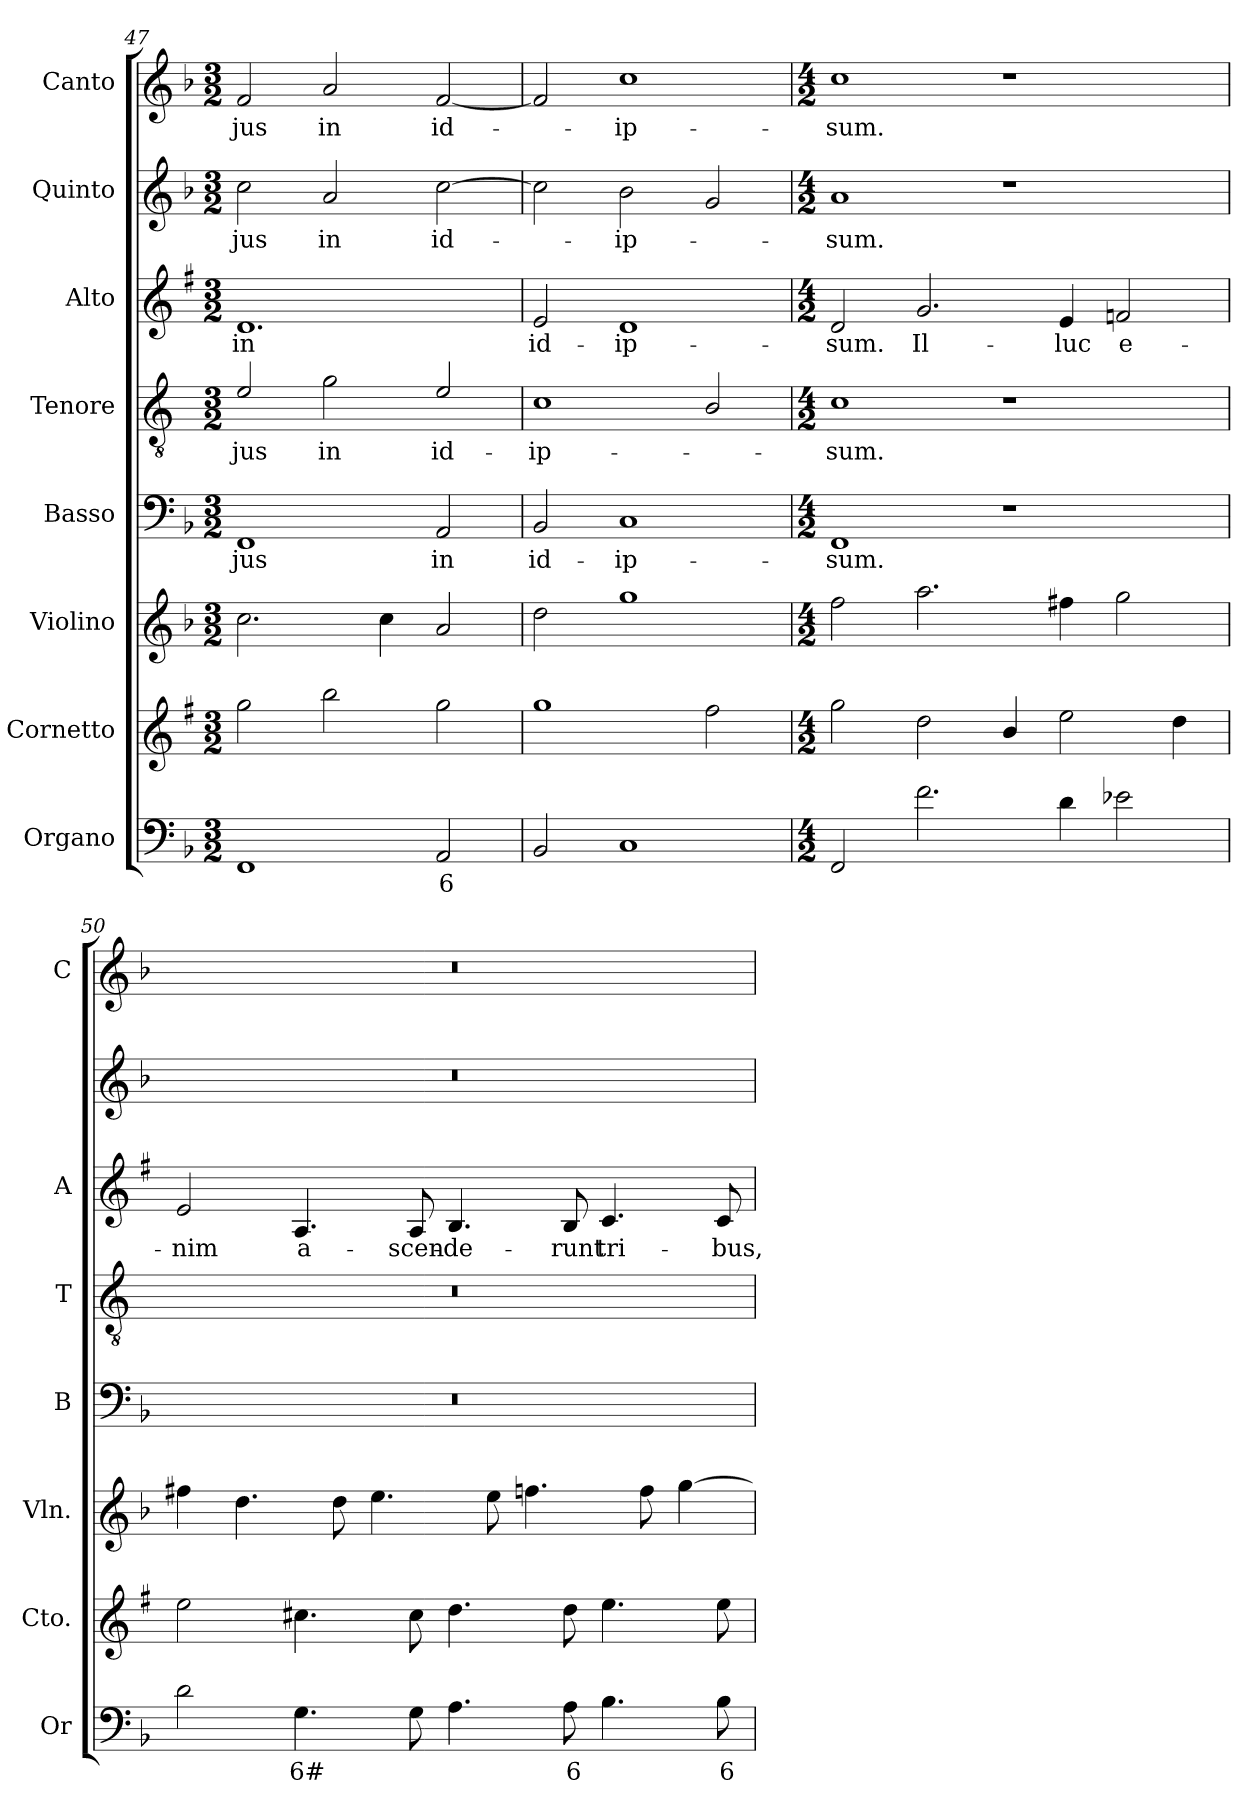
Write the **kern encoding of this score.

**kern	**text	**kern	**kern	**kern	**text	**kern	**text	**kern	**text	**kern	**text	**kern	**text
*part8	*part8	*part7	*part6	*part5	*part5	*part4	*part4	*part3	*part3	*part2	*part2	*part1	*part1
*staff8	*staff8	*staff7	*staff6	*staff5	*staff5	*staff4	*staff4	*staff3	*staff3	*staff2	*staff2	*staff1	*staff1
*I"Organo	*	*I"Cornetto	*I"Violino	*I"Basso	*	*I"Tenore	*	*I"Alto	*	*I"Quinto	*	*I"Canto	*
*I'Or	*	*I'Cto.	*I'Vln.	*I'B	*	*I'T	*	*I'A	*	*	*	*I'C	*
*clefF4	*	*clefG2	*clefG2	*clefF4	*	*clefGv2	*	*clefG2	*	*clefG2	*	*clefG2	*
*	*	*ITrd1c2	*	*	*	*ITrd4c7	*	*ITrd1c2	*	*	*	*	*
*k[b-]	*	*k[b-]	*k[b-]	*k[b-]	*	*k[b-]	*	*k[b-]	*	*k[b-]	*	*k[b-]	*
*F:	*	*F:	*F:	*F:	*	*F:	*	*F:	*	*F:	*	*F:	*
*M3/2	*	*M3/2	*M3/2	*M3/2	*	*M3/2	*	*M3/2	*	*M3/2	*	*M3/2	*
=47	=47	=47	=47	=47	=47	=47	=47	=47	=47	=47	=47	=47	=47
!	!	!	!	!	!LO:LY:b	!	!LO:LY:b	!	!LO:LY:b	!	!LO:LY:b	!	!LO:LY:b
1FF	.	2ff\	2.cc\	1FF	-jus	2A/	-jus	1.c	in	2cc\	-jus	2f/	-jus
!	!	!	!	!	!	!	!LO:LY:b	!	!	!	!LO:LY:b	!	!LO:LY:b
.	.	2aa\	.	.	.	2c\	in	.	.	2a/	in	2a/	in
.	.	.	4cc\	.	.	.	.	.	.	.	.	.	.
!	!LO:LY:b	!	!	!	!LO:LY:b	!	!LO:LY:b	!	!	!	!LO:LY:b	!	!LO:LY:b
2AA/	6	2ff\	2a/	2AA/	in	2A/	id-	.	.	[2cc\	id-	[2f/	id-
=48	=48	=48	=48	=48	=48	=48	=48	=48	=48	=48	=48	=48	=48
!	!	!	!	!	!LO:LY:b	!	!LO:LY:b	!	!LO:LY:b	!	!	!	!
2BB-/	.	1ff	2dd\	2BB-/	id-	1F	-ip-	2d/	id-	2cc\]	.	2f/]	.
!	!	!	!	!	!LO:LY:b	!	!	!	!LO:LY:b	!	!LO:LY:b	!	!LO:LY:b
1C	.	.	1gg	1C	-ip-	.	.	1c	-ip-	2b-\	-ip-	1cc	-ip-
.	.	2ee\	.	.	.	2E/	.	.	.	2g/	.	.	.
=49	=49	=49	=49	=49	=49	=49	=49	=49	=49	=49	=49	=49	=49
*M4/2	*	*M4/2	*M4/2	*M4/2	*	*M4/2	*	*M4/2	*	*M4/2	*	*M4/2	*
!	!	!	!	!	!LO:LY:b	!	!LO:LY:b	!	!LO:LY:b	!	!LO:LY:b	!	!LO:LY:b
2FF/	.	2ff\	2ff\	1FF	-sum.	1F	-sum.	2c/	-sum.	1a	-sum.	1cc	-sum.
!	!	!	!	!	!	!	!	!	!LO:LY:b	!	!	!	!
2.f\	.	2cc\	2.aa\	.	.	.	.	2.f/	Il-	.	.	.	.
.	.	4a/	.	1r	.	1r	.	.	.	1r	.	1r	.
!	!	!	!	!	!	!	!	!	!LO:LY:b	!	!	!	!
4d\	.	2dd\	4ff#X\	.	.	.	.	4d/	-luc	.	.	.	.
!	!	!	!	!	!	!	!	!	!LO:LY:b	!	!	!	!
2e-X\	.	.	2gg\	.	.	.	.	2e-X/	e-	.	.	.	.
.	.	4cc\	.	.	.	.	.	.	.	.	.	.	.
!!LO:PB:g=z
=50	=50	=50	=50	=50	=50	=50	=50	=50	=50	=50	=50	=50	=50
!	!	!	!	!	!	!	!	!	!LO:LY:b	!	!	!	!
2d\	.	2dd\	4ff#X\	0r	.	0r	.	2d/	-nim	0r	.	0r	.
.	.	.	4.dd\	.	.	.	.	.	.	.	.	.	.
!	!LO:LY:b	!	!	!	!	!	!	!	!LO:LY:b	!	!	!	!
4.G\	6#	4.bn\	.	.	.	.	.	4.G/	a-	.	.	.	.
.	.	.	8dd\	.	.	.	.	.	.	.	.	.	.
.	.	.	4.ee\	.	.	.	.	.	.	.	.	.	.
!	!	!	!	!	!	!	!	!	!LO:LY:b	!	!	!	!
8G\	.	8b\	.	.	.	.	.	8G/	-scen-	.	.	.	.
!	!	!	!	!	!	!	!	!	!LO:LY:b	!	!	!	!
4.A\	.	4.cc\	.	.	.	.	.	4.A/	-de-	.	.	.	.
.	.	.	8ee\	.	.	.	.	.	.	.	.	.	.
.	.	.	4.ffn\	.	.	.	.	.	.	.	.	.	.
!	!LO:LY:b	!	!	!	!	!	!	!	!LO:LY:b	!	!	!	!
8A\	6	8cc\	.	.	.	.	.	8A/	-runt	.	.	.	.
!	!	!	!	!	!	!	!	!	!LO:LY:b	!	!	!	!
4.B-\	.	4.dd\	.	.	.	.	.	4.B-/	tri-	.	.	.	.
.	.	.	8ff\	.	.	.	.	.	.	.	.	.	.
.	.	.	[4gg\	.	.	.	.	.	.	.	.	.	.
!	!LO:LY:b	!	!	!	!	!	!	!	!LO:LY:b	!	!	!	!
8B-\	6	8dd\	.	.	.	.	.	8B-/	-bus,	.	.	.	.
=	=	=	=	=	=	=	=	=	=	=	=	=	=
*-	*-	*-	*-	*-	*-	*-	*-	*-	*-	*-	*-	*-	*-
